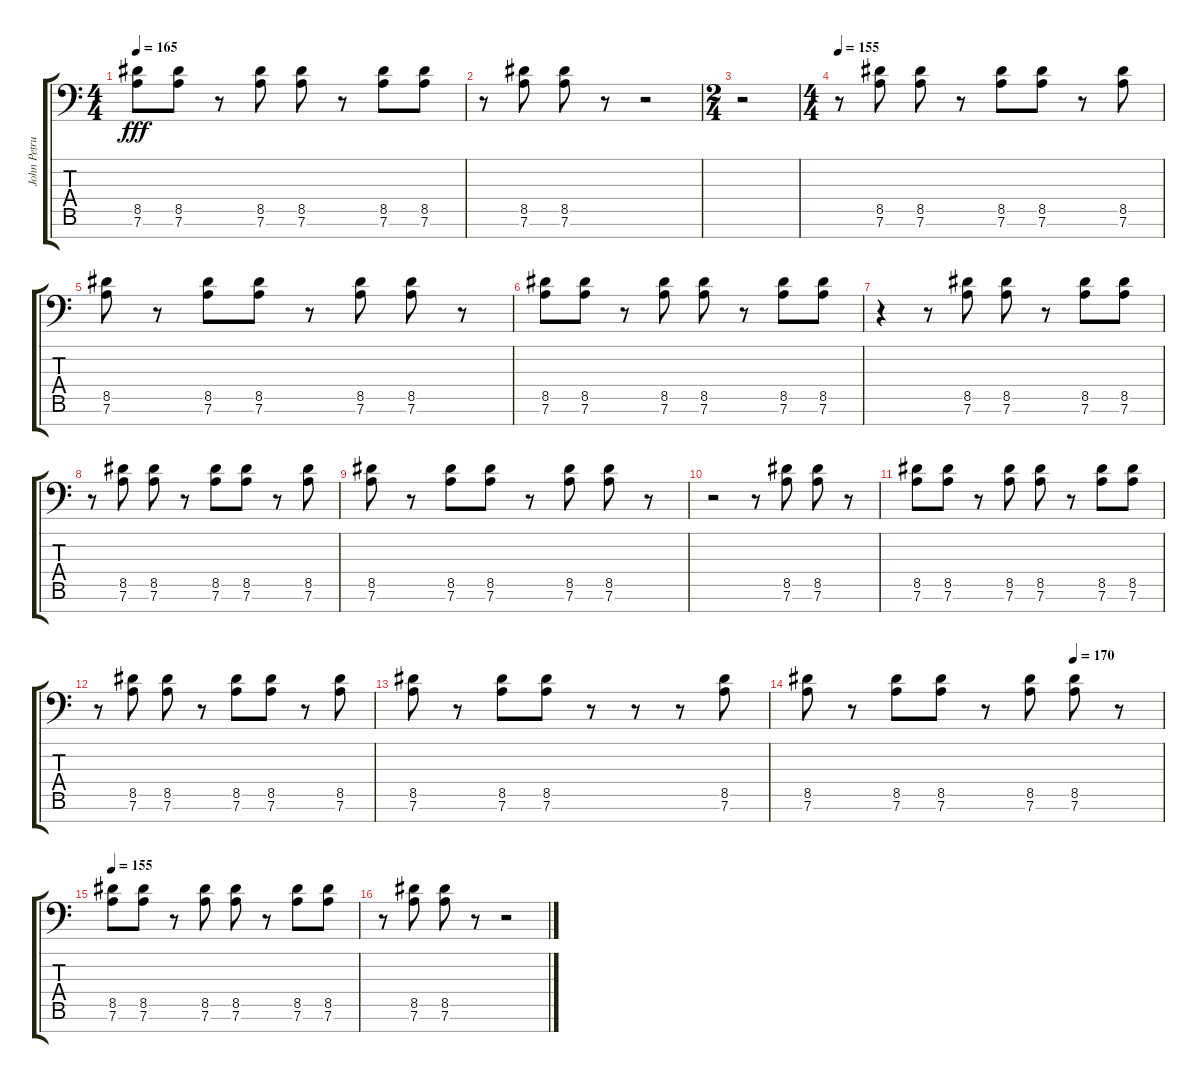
\track ("John Petrucci" "John Petru") {instrument distortionguitar}
\staff {score tabs}
\tuning (D4 A3 F3 C3 G2 D2 A1) {hide}
\ts (4 4)
\tempo 155
\tempo 165
\clef f4
\ks c
(8.5 7.6).8{dy fff} (8.5 7.6).8 r.8 (8.5 7.6).8 (8.5 7.6).8 r.8 (8.5 7.6).8 (8.5 7.6).8 |
r.8 (8.5 7.6).8 (8.5 7.6).8 r.8 r.2 |
\ts (2 4)
r.2 |
\ts (4 4)
\tempo 155
r.8{volume 11} (8.5 7.6).8 (8.5 7.6).8 r.8 (8.5 7.6).8 (8.5 7.6).8 r.8 (8.5 7.6).8 |
(8.5 7.6).8 r.8 (8.5 7.6).8 (8.5 7.6).8 r.8 (8.5 7.6).8 (8.5 7.6).8 r.8 |
(8.5 7.6).8 (8.5 7.6).8 r.8 (8.5 7.6).8 (8.5 7.6).8 r.8 (8.5 7.6).8 (8.5 7.6).8 |
r.4 r.8 (8.5 7.6).8 (8.5 7.6).8 r.8 (8.5 7.6).8 (8.5 7.6).8 |
r.8 (8.5 7.6).8 (8.5 7.6).8 r.8 (8.5 7.6).8 (8.5 7.6).8 r.8 (8.5 7.6).8 |
(8.5 7.6).8 r.8 (8.5 7.6).8 (8.5 7.6).8 r.8 (8.5 7.6).8 (8.5 7.6).8 r.8 |
r.2 r.8 (8.5 7.6).8 (8.5 7.6).8 r.8 |
(8.5 7.6).8 (8.5 7.6).8 r.8 (8.5 7.6).8 (8.5 7.6).8 r.8 (8.5 7.6).8 (8.5 7.6).8 |
r.8 (8.5 7.6).8 (8.5 7.6).8 r.8 (8.5 7.6).8 (8.5 7.6).8 r.8 (8.5 7.6).8 |
(8.5 7.6).8 r.8 (8.5 7.6).8 (8.5 7.6).8 r.8 r.8 r.8 (8.5 7.6).8 |
\tempo (170 0.75)
(8.5 7.6).8 r.8 (8.5 7.6).8 (8.5 7.6).8 r.8 (8.5 7.6).8 (8.5 7.6).8 r.8 |
\tempo 155
(8.5 7.6).8 (8.5 7.6).8 r.8 (8.5 7.6).8 (8.5 7.6).8 r.8 (8.5 7.6).8 (8.5 7.6).8 |
r.8 (8.5 7.6).8 (8.5 7.6).8 r.8 r.2
